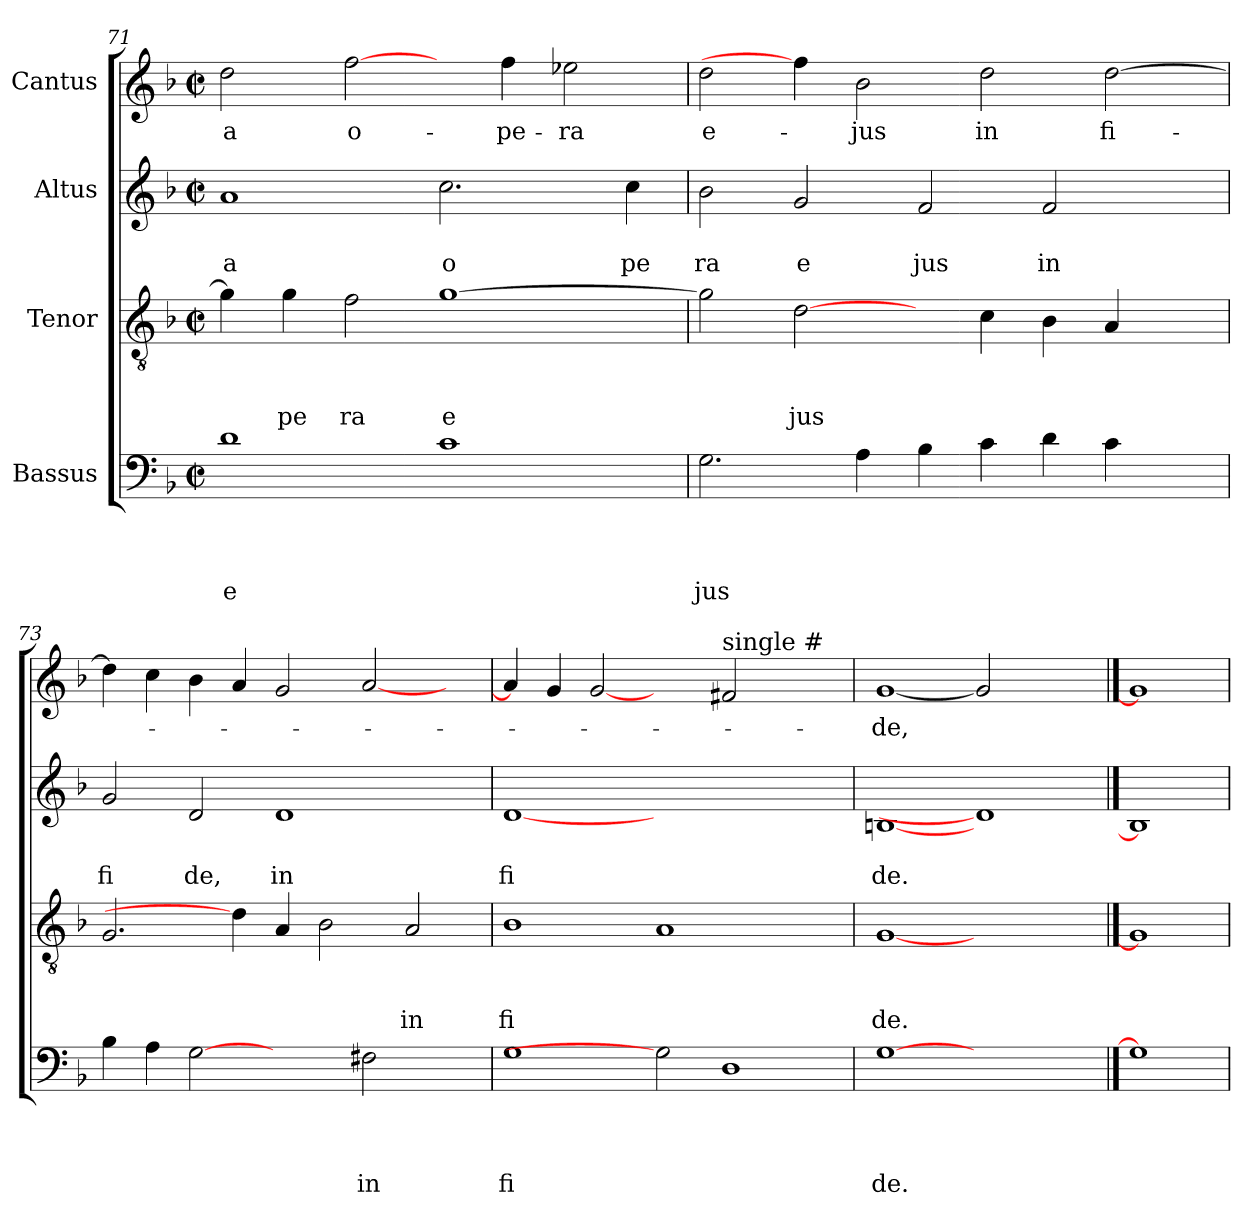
**kern	**text	**text	**text	**text	**kern	**text	**text	**text	**kern	**text	**text	**kern	**text
*part4	*part4	*part4	*part4	*part4	*part3	*part3	*part3	*part3	*part2	*part2	*part2	*part1	*part1
*staff4	*staff4	*staff4	*staff4	*staff4	*staff3	*staff3	*staff3	*staff3	*staff2	*staff2	*staff2	*staff1	*staff1
*I"Bassus	*	*	*	*	*I"Tenor	*	*	*	*I"Altus	*	*	*I"Cantus	*
*clefF4	*	*	*	*	*clefGv2	*	*	*	*clefG2	*	*	*clefG2	*
*k[b-]	*	*	*	*	*k[b-]	*	*	*	*k[b-]	*	*	*k[b-]	*
*F:	*	*	*	*	*F:	*	*	*	*F:	*	*	*F:	*
*M2/2	*	*	*	*	*M2/2	*	*	*	*M2/2	*	*	*M2/2	*
*met(c|)	*	*	*	*	*met(c|)	*	*	*	*met(c|)	*	*	*met(c|)	*
=71	=71	=71	=71	=71	=71	=71	=71	=71	=71	=71	=71	=71	=71
!	!	!	!	!LO:LY:b	!	!	!	!	!	!	!LO:LY:b	!	!LO:LY:b
1d	.	.	.	e	4g\]	.	.	.	1a	.	a	2dd\	-a
!	!	!	!	!	!	!	!	!LO:LY:b	!	!	!	!	!
.	.	.	.	.	4g\	.	.	pe	.	.	.	.	.
!	!	!	!	!	!	!	!	!LO:LY:b	!	!	!	!	!LO:LY:b
.	.	.	.	.	2f\	.	.	ra	.	.	.	[2ff\	o-
!	!	!	!	!	!	!	!	!LO:LY:b	!	!	!LO:LY:b	!	!
1c	.	.	.	.	[>1g	.	.	e	2.cc\	.	o	4ryy	.
!	!	!	!	!	!	!	!	!	!	!	!	!	!LO:LY:b
.	.	.	.	.	.	.	.	.	.	.	.	4ff\	-pe-
!	!	!	!	!	!	!	!	!	!	!	!	!	!LO:LY:b
.	.	.	.	.	.	.	.	.	.	.	.	2ee-X\	-ra
!	!	!	!	!	!	!	!	!	!	!	!LO:LY:b	!	!
.	.	.	.	.	.	.	.	.	4cc\	.	pe	.	.
=72	=72	=72	=72	=72	=72	=72	=72	=72	=72	=72	=72	=72	=72
!	!	!	!	!LO:LY:b	!	!	!	!	!	!	!LO:LY:b	!	!LO:LY:b
2.G\	.	.	.	jus	2g\]	.	.	.	2b-\	.	ra	2dd\	e-
!	!	!	!	!	!	!	!	!LO:LY:b	!	!	!LO:LY:b	!	!
.	.	.	.	.	[2d\	.	.	jus	2g/	.	e	4ff\]	.
!	!	!	!	!	!	!	!	!	!	!	!	!	!LO:LY:b
4A\	.	.	.	.	.	.	.	.	.	.	.	2b-\	-jus
!	!	!	!	!	!	!	!	!	!	!	!LO:LY:b	!	!
4B-\	.	.	.	.	4ryy	.	.	.	2f/	.	jus	.	.
!	!	!	!	!	!	!	!	!	!	!	!	!	!LO:LY:b
4c\	.	.	.	.	4c\	.	.	.	.	.	.	2dd\	in
!	!	!	!	!	!	!	!	!	!	!	!LO:LY:b	!	!
4d\	.	.	.	.	4B-\	.	.	.	2f/	.	in	.	.
!	!	!	!	!	!	!	!	!	!	!	!	!	!LO:LY:b
4c\	.	.	.	.	4A/	.	.	.	.	.	.	[>2dd\	fi-
4ryy	.	.	.	.	4ryy	.	.	.	4ryy	.	.	.	.
=73	=73	=73	=73	=73	=73	=73	=73	=73	=73	=73	=73	=73	=73
!	!	!	!	!	!	!	!	!	!	!	!LO:LY:b	!	!
4B-\	.	.	.	.	2.G/	.	.	.	2g/	.	fi	4dd\]	.
4A\	.	.	.	.	.	.	.	.	.	.	.	4cc\	.
!	!	!	!	!	!	!	!	!	!	!	!LO:LY:b	!	!
[2G	.	.	.	.	.	.	.	.	2d/	.	de,	4b-\	.
.	.	.	.	.	4d\]	.	.	.	.	.	.	4a/	.
!	!	!	!	!	!	!	!	!	!	!	!LO:LY:b	!	!
2ryy	.	.	.	.	4A/	.	.	.	1d	.	in	2g/	.
.	.	.	.	.	2B-\	.	.	.	.	.	.	.	.
!	!	!	!	!LO:LY:b	!	!	!	!	!	!	!	!	!
2F#X\	.	.	.	in	.	.	.	.	.	.	.	[<2a/	.
!	!	!	!	!	!	!	!	!LO:LY:b	!	!	!	!	!
.	.	.	.	.	2A/	.	.	in	.	.	.	.	.
4ryy	.	.	.	.	.	.	.	.	4ryy	.	.	4ryy	.
=74	=74	=74	=74	=74	=74	=74	=74	=74	=74	=74	=74	=74	=74
!	!	!	!	!LO:LY:b	!	!	!	!LO:LY:b	!	!	!LO:LY:b	!	!
1G	.	.	.	fi	1B-	.	.	fi	[1d	.	fi	4a/]	.
.	.	.	.	.	.	.	.	.	.	.	.	4g/	.
.	.	.	.	.	.	.	.	.	.	.	.	[2g	.
2G]	.	.	.	.	1A	.	.	.	1.ryy	.	.	2ryy	.
!	!	!	!	!	!	!	!	!	!	!	!	!LO:TX:a:t=single #	!
1D	.	.	.	.	.	.	.	.	.	.	.	2f#/	.
.	.	.	.	.	2ryy	.	.	.	.	.	.	2ryy	.
=75	=75	=75	=75	=75	=75	=75	=75	=75	=75	=75	=75	=75	=75
!	!	!	!	!LO:LY:b	!	!	!	!LO:LY:b	!	!	!LO:LY:b	!	!LO:LY:b
[1G	.	.	.	de.	[1G	.	.	de.	[1Bn	.	de.	[1g	-de,
1ryy	.	.	.	.	1ryy	.	.	.	1d]	.	.	2g]	.
.	.	.	.	.	.	.	.	.	.	.	.	2ryy	.
==76	==76	==76	==76	==76	==76	==76	==76	==76	==76	==76	==76	==76	==76
1G]	.	.	.	.	1G]	.	.	.	1B]	.	.	1g]	.
=	=	=	=	=	=	=	=	=	=	=	=	=	=
*-	*-	*-	*-	*-	*-	*-	*-	*-	*-	*-	*-	*-	*-
